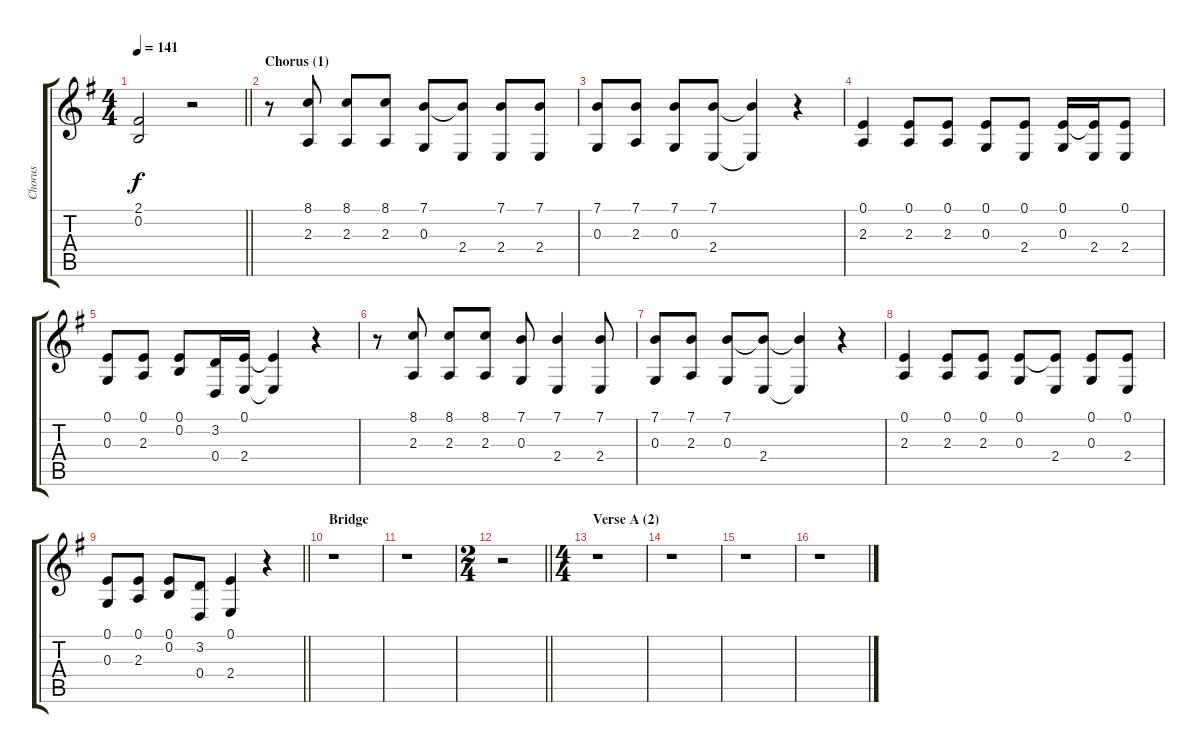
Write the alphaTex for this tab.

\track ("Chorus" "Chorus") {instrument sopranosax}
\staff {score tabs}
\tuning (E4 B3 G3 D3 A2 E2) {hide}
\ts (4 4)
\tempo 141
\clef g2
\barLineRight lightlight
\ks g
(2.1 0.2).2{dy f} r.2 |
\section ("" "Chorus (1)")
r.8 (8.1 2.3).8 (8.1 2.3).8 (8.1 2.3).8 (7.1 0.3).8 (7.1{t} 2.4).8 (7.1 2.4).8 (7.1 2.4).8 |
(7.1 0.3).8 (7.1 2.3).8 (7.1 0.3).8 (7.1 2.4).8 (7.1{t} 2.4{t}).4 r.4 |
(0.1 2.3).4 (0.1 2.3).8 (0.1 2.3).8 (0.1 0.3).8 (0.1 2.4).8 (0.1 0.3).16 (0.1{t} 2.4).16 (0.1 2.4).8 |
(0.1 0.3).8 (0.1 2.3).8 (0.1 0.2).8 (3.2 0.4).16 (0.1 2.4).16 (0.1{t} 2.4{t}).4 r.4 |
r.8 (8.1 2.3).8 (8.1 2.3).8 (8.1 2.3).8 (7.1 0.3).8 (7.1 2.4).4 (7.1 2.4).8 |
(7.1 0.3).8 (7.1 2.3).8 (7.1 0.3).8 (7.1{t} 2.4).8 (7.1{t} 2.4{t}).4 r.4 |
(0.1 2.3).4 (0.1 2.3).8 (0.1 2.3).8 (0.1 0.3).8 (0.1{t} 2.4).8 (0.1 0.3).8 (0.1 2.4).8 |
\barLineRight lightlight
(0.1 0.3).8 (0.1 2.3).8 (0.1 0.2).8 (3.2 0.4).8 (0.1 2.4).4 r.4 |
\section ("" "Bridge")
r.1 |
r.1 |
\ts (2 4)
\barLineRight lightlight
r.2 |
\ts (4 4)
\section ("" "Verse A (2)")
r.1 |
r.1 |
r.1 |
r.1
